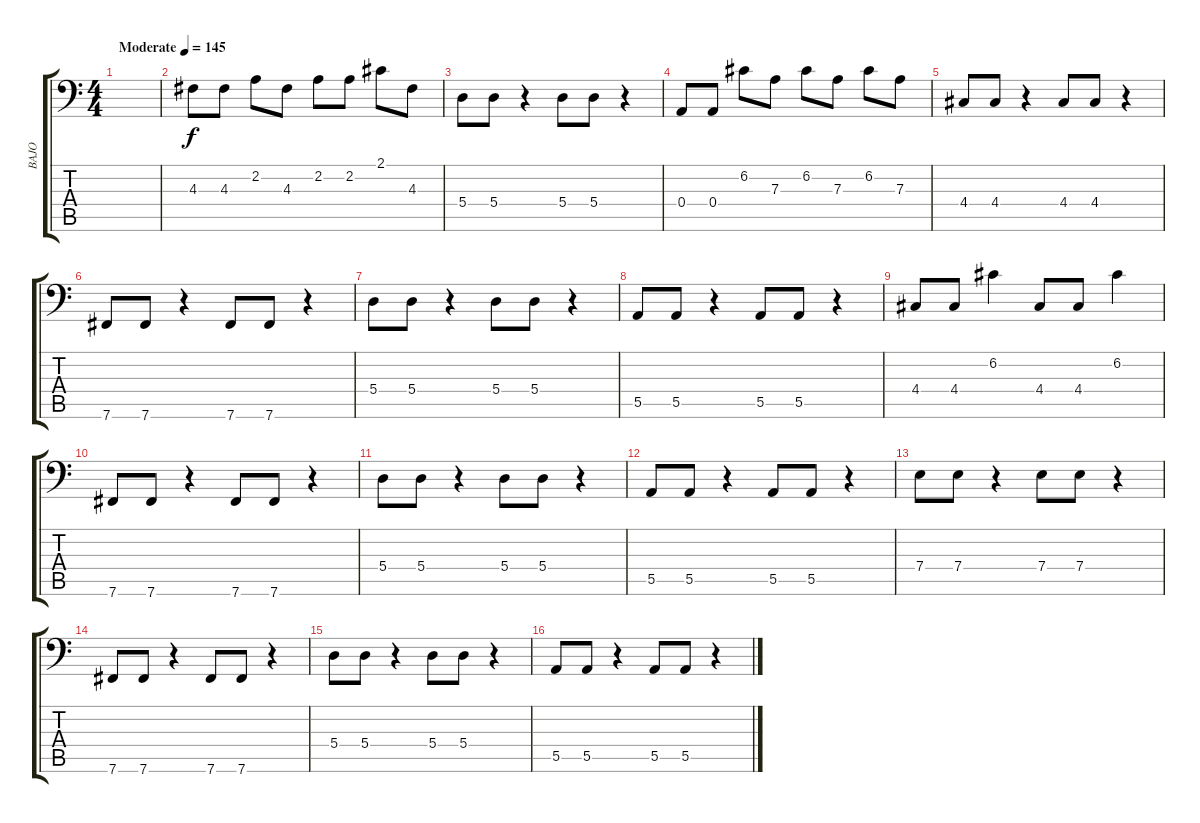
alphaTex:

\track ("BAJO" "BAJO") {instrument electricbasspick}
\staff {score tabs}
\tuning (B2 G2 D2 A1 E1 B0) {hide}
\ts (4 4)
\tempo (145 "Moderate")
\clef f4
\ks c
|
4.3.8 4.3.8 2.2.8 4.3.8 2.2.8 2.2.8 2.1.8 4.3.8 |
5.4.8 5.4.8 r.4 5.4.8 5.4.8 r.4 |
0.4.8 0.4.8 6.2.8 7.3.8 6.2.8 7.3.8 6.2.8 7.3.8 |
4.4.8 4.4.8 r.4 4.4.8 4.4.8 r.4 |
7.6.8 7.6.8 r.4 7.6.8 7.6.8 r.4 |
5.4.8 5.4.8 r.4 5.4.8 5.4.8 r.4 |
5.5.8 5.5.8 r.4 5.5.8 5.5.8 r.4 |
4.4.8 4.4.8 6.2.4 4.4.8 4.4.8 6.2.4 |
7.6.8 7.6.8 r.4 7.6.8 7.6.8 r.4 |
5.4.8 5.4.8 r.4 5.4.8 5.4.8 r.4 |
5.5.8 5.5.8 r.4 5.5.8 5.5.8 r.4 |
7.4.8 7.4.8 r.4 7.4.8 7.4.8 r.4 |
7.6.8 7.6.8 r.4 7.6.8 7.6.8 r.4 |
5.4.8 5.4.8 r.4 5.4.8 5.4.8 r.4 |
5.5.8 5.5.8 r.4 5.5.8 5.5.8 r.4
